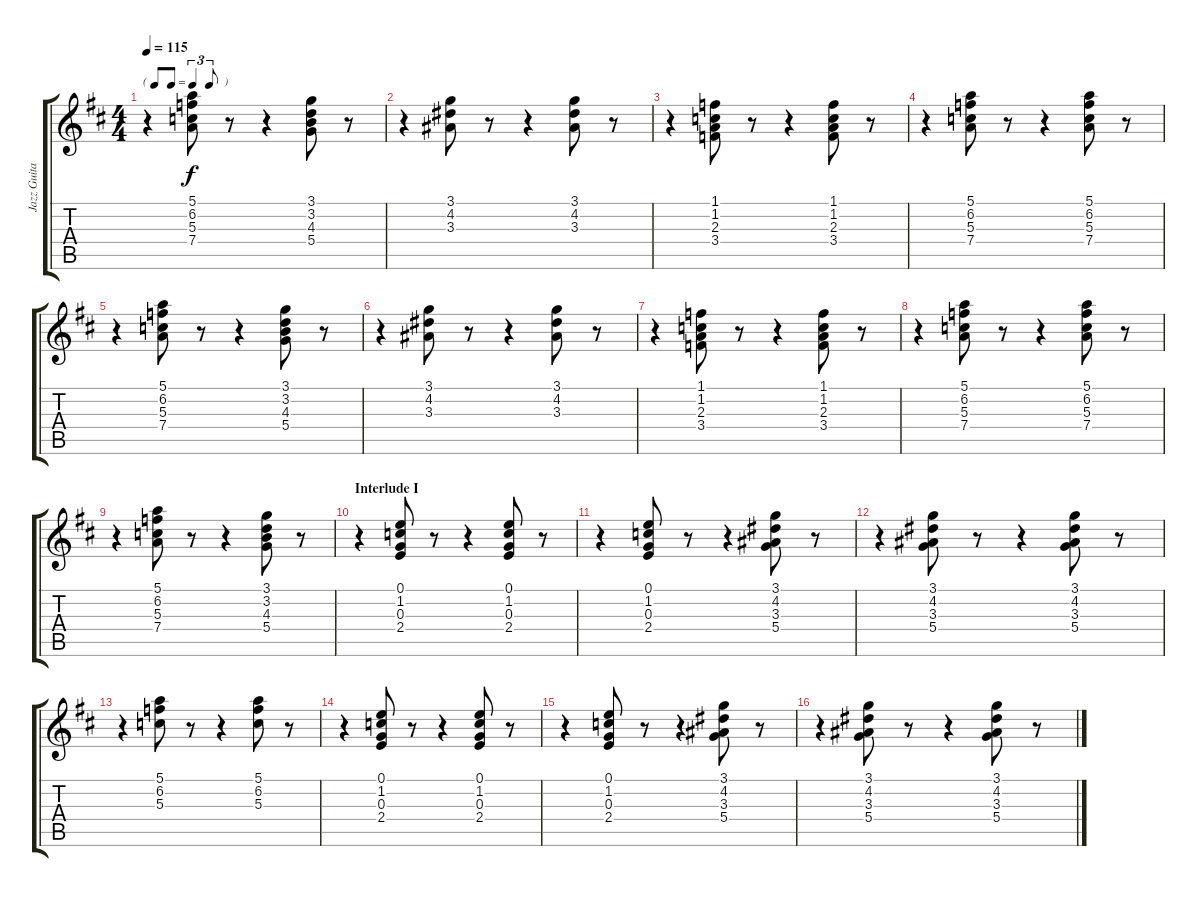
\track ("Jazz Guitar" "Jazz Guita") {instrument electricguitarjazz}
\staff {score tabs}
\tuning (E4 B3 G3 D3 A2 E2) {hide}
\ts (4 4)
\tf triplet8th
\tempo 115
\clef g2
\ks d
r.4{dy f} (5.1 6.2 5.3 7.4).8 r.8 r.4 (3.1 3.2 4.3 5.4).8 r.8 |
r.4 (3.1 4.2 3.3).8 r.8 r.4 (3.1 4.2 3.3).8 r.8 |
r.4 (1.1 1.2 2.3 3.4).8 r.8 r.4 (1.1 1.2 2.3 3.4).8 r.8 |
r.4 (5.1 6.2 5.3 7.4).8 r.8 r.4 (5.1 6.2 5.3 7.4).8 r.8 |
r.4 (5.1 6.2 5.3 7.4).8 r.8 r.4 (3.1 3.2 4.3 5.4).8 r.8 |
r.4 (3.1 4.2 3.3).8 r.8 r.4 (3.1 4.2 3.3).8 r.8 |
r.4 (1.1 1.2 2.3 3.4).8 r.8 r.4 (1.1 1.2 2.3 3.4).8 r.8 |
r.4 (5.1 6.2 5.3 7.4).8 r.8 r.4 (5.1 6.2 5.3 7.4).8 r.8 |
r.4 (5.1 6.2 5.3 7.4).8 r.8 r.4 (3.1 3.2 4.3 5.4).8 r.8 |
\section ("" "Interlude I")
r.4 (0.1 1.2 0.3 2.4).8 r.8 r.4 (0.1 1.2 0.3 2.4).8 r.8 |
r.4 (0.1 1.2 0.3 2.4).8 r.8 r.4 (3.1 4.2 3.3 5.4).8 r.8 |
r.4 (3.1 4.2 3.3 5.4).8 r.8 r.4 (3.1 4.2 3.3 5.4).8 r.8 |
r.4 (5.1 6.2 5.3).8 r.8 r.4 (5.1 6.2 5.3).8 r.8 |
r.4 (0.1 1.2 0.3 2.4).8 r.8 r.4 (0.1 1.2 0.3 2.4).8 r.8 |
r.4 (0.1 1.2 0.3 2.4).8 r.8 r.4 (3.1 4.2 3.3 5.4).8 r.8 |
r.4 (3.1 4.2 3.3 5.4).8 r.8 r.4 (3.1 4.2 3.3 5.4).8 r.8
